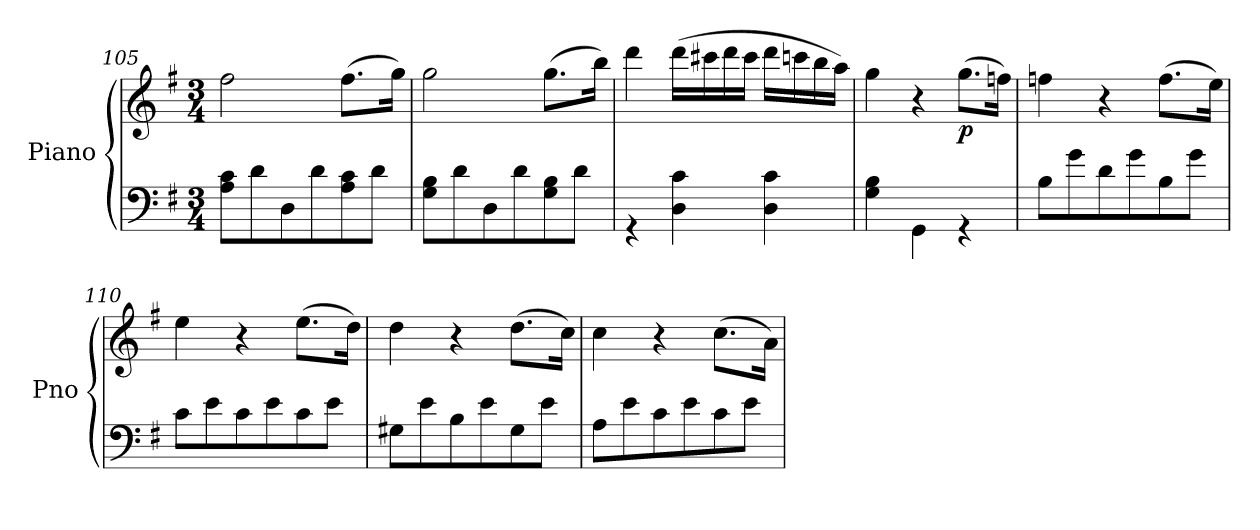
**kern	**kern	**dynam
*part1	*part1	*part1
*staff2	*staff1	*staff1/2
*I"Piano	*	*
*I'Pno	*	*
*clefF4	*clefG2	*
*k[f#]	*k[f#]	*
*M3/4	*M3/4	*
=105	=105	=105
*^	*	*
2.ryy	8A\ 8c\L	2ff#\	.
.	8d\	.	.
.	8D\	.	.
.	8d\	.	.
.	8A\ 8c\	(>8.ff#\L	.
.	8d\J	.	.
.	.	16gg\Jk)	.
=106	=106	=106	=106
2.ryy	8G\ 8B\L	2gg\	.
.	8d\	.	.
.	8D\	.	.
.	8d\	.	.
.	8G\ 8B\	(>8.gg\L	.
.	8d\J	.	.
.	.	16bb\Jk)	.
!!LO:LB:g=z
=107	=107	=107	=107
2.ryy	4r	4ddd\	.
.	4D\ 4c\	(>16ddd\LL	.
.	.	16ccc#X\	.
.	.	16ddd\	.
.	.	16ccc#\JJ	.
.	4D\ 4c\	16ddd\LL	.
.	.	16cccn\	.
.	.	16bb\	.
.	.	16aa\JJ)	.
=108	=108	=108	=108
2.ryy	4G\ 4B\	4gg\	.
.	4GG\	4r	.
!	!	!	!LO:DY:b
.	4r	(>8.gg\L	p
.	.	16ffn\Jk)	.
=109	=109	=109	=109
2.ryy	8B\L	4ffn\	.
.	8g\	.	.
.	8d\	4r	.
.	8g\	.	.
.	8B\	(>8.ff\L	.
.	8g\J	.	.
.	.	16ee\Jk)	.
=110	=110	=110	=110
2.ryy	8c\L	4ee\	.
.	8e\	.	.
.	8c\	4r	.
.	8e\	.	.
.	8c\	(>8.ee\L	.
.	8e\J	.	.
.	.	16dd\Jk)	.
=111	=111	=111	=111
2.ryy	8G#X\L	4dd\	.
.	8e\	.	.
.	8B\	4r	.
.	8e\	.	.
.	8G#\	(>8.dd\L	.
.	8e\J	.	.
.	.	16cc\Jk)	.
!!LO:LB:g=z
=112	=112	=112	=112
2.ryy	8A\L	4cc\	.
.	8e\	.	.
.	8c\	4r	.
.	8e\	.	.
.	8c\	(>8.cc\L	.
.	8e\J	.	.
.	.	16a\Jk)	.
*v	*v	*	*
=	=	=
*-	*-	*-
